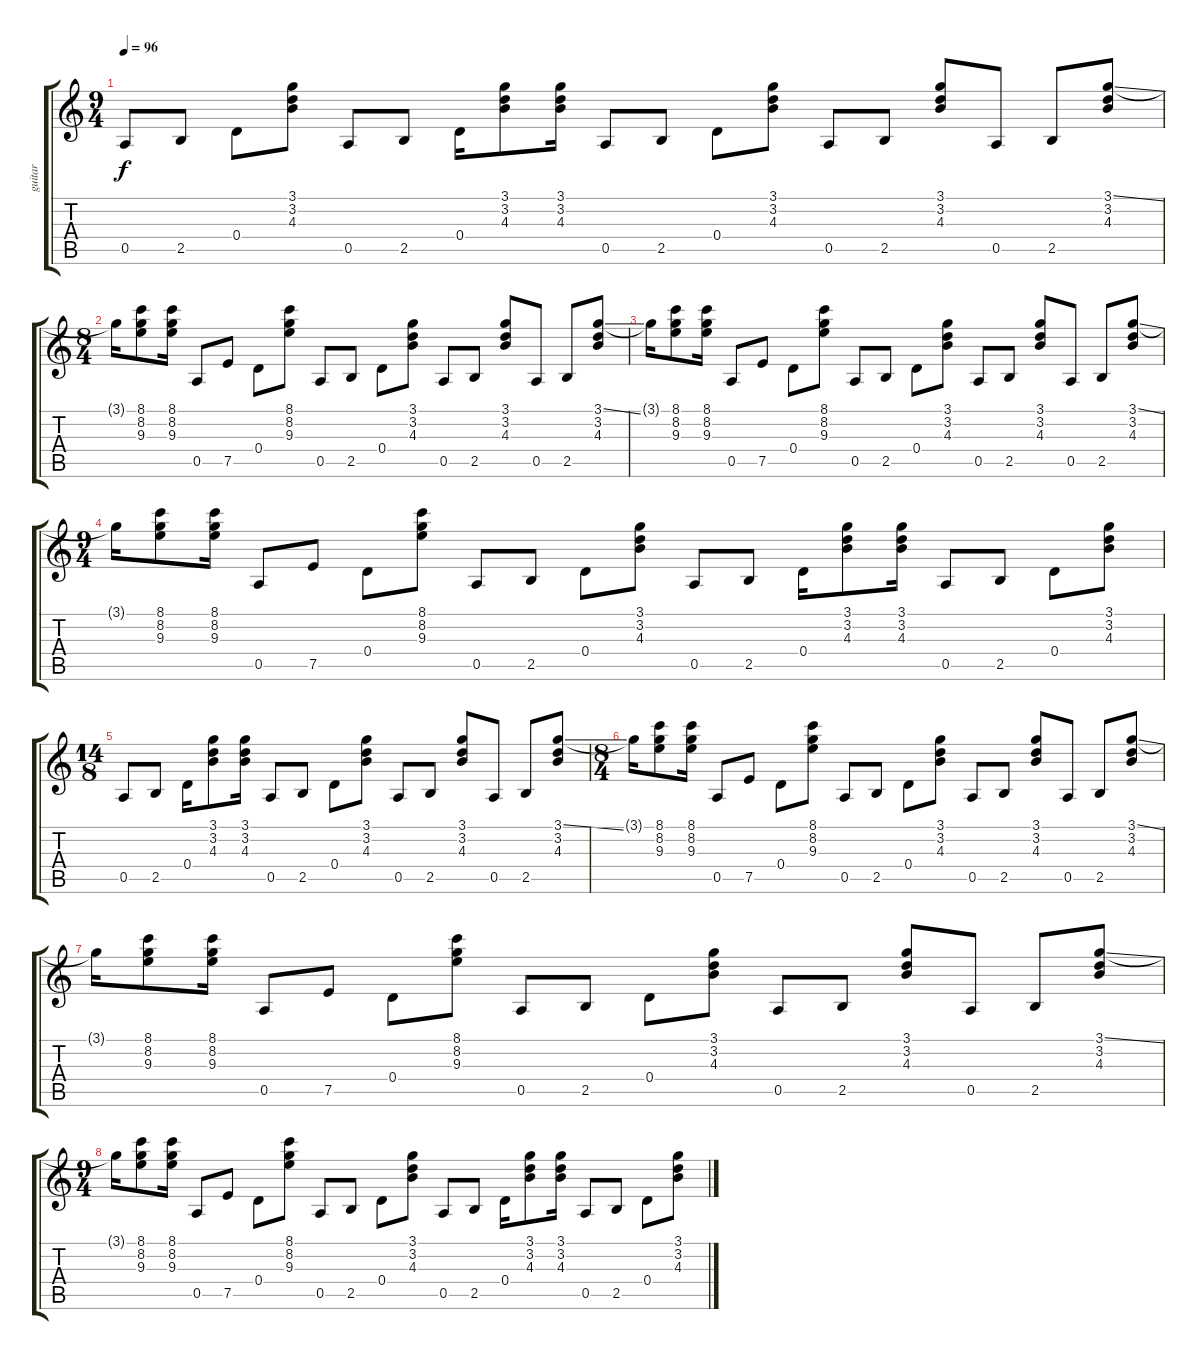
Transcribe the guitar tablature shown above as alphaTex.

\track ("guitar " "guitar ") {instrument acousticguitarnylon}
\staff {score tabs}
\tuning (E4 B3 G3 D3 A2 E2) {hide}
\ts (9 4)
\tempo 96
\clef g2
\ks c
0.5.8{dy f} 2.5.8 0.4.8 (3.1 3.2 4.3).8 0.5.8 2.5.8 0.4.16 (3.1 3.2 4.3).8 (3.1 3.2 4.3).16 0.5.8 2.5.8 0.4.8 (3.1 3.2 4.3).8 0.5.8 2.5.8 (3.1 3.2 4.3).8 0.5.8 2.5.8 (3.1{ss} 3.2 4.3).8 |
\ts (8 4)
3.1{t}.16 (8.1 8.2 9.3).8 (8.1 8.2 9.3).16 0.5.8 7.5.8 0.4.8 (8.1 8.2 9.3).8 0.5.8 2.5.8 0.4.8 (3.1 3.2 4.3).8 0.5.8 2.5.8 (3.1 3.2 4.3).8 0.5.8 2.5.8 (3.1{ss} 3.2 4.3).8 |
3.1{t}.16 (8.1 8.2 9.3).8 (8.1 8.2 9.3).16 0.5.8 7.5.8 0.4.8 (8.1 8.2 9.3).8 0.5.8 2.5.8 0.4.8 (3.1 3.2 4.3).8 0.5.8 2.5.8 (3.1 3.2 4.3).8 0.5.8 2.5.8 (3.1{ss} 3.2 4.3).8 |
\ts (9 4)
3.1{t}.16 (8.1 8.2 9.3).8 (8.1 8.2 9.3).16 0.5.8 7.5.8 0.4.8 (8.1 8.2 9.3).8 0.5.8 2.5.8 0.4.8 (3.1 3.2 4.3).8 0.5.8 2.5.8 0.4.16 (3.1 3.2 4.3).8 (3.1 3.2 4.3).16 0.5.8 2.5.8 0.4.8 (3.1 3.2 4.3).8 |
\ts (14 8)
0.5.8 2.5.8 0.4.16 (3.1 3.2 4.3).8 (3.1 3.2 4.3).16 0.5.8 2.5.8 0.4.8 (3.1 3.2 4.3).8 0.5.8 2.5.8 (3.1 3.2 4.3).8 0.5.8 2.5.8 (3.1{ss} 3.2 4.3).8 |
\ts (8 4)
3.1{t}.16 (8.1 8.2 9.3).8 (8.1 8.2 9.3).16 0.5.8 7.5.8 0.4.8 (8.1 8.2 9.3).8 0.5.8 2.5.8 0.4.8 (3.1 3.2 4.3).8 0.5.8 2.5.8 (3.1 3.2 4.3).8 0.5.8 2.5.8 (3.1{ss} 3.2 4.3).8 |
3.1{t}.16 (8.1 8.2 9.3).8 (8.1 8.2 9.3).16 0.5.8 7.5.8 0.4.8 (8.1 8.2 9.3).8 0.5.8 2.5.8 0.4.8 (3.1 3.2 4.3).8 0.5.8 2.5.8 (3.1 3.2 4.3).8 0.5.8 2.5.8 (3.1{ss} 3.2 4.3).8 |
\ts (9 4)
3.1{t}.16 (8.1 8.2 9.3).8 (8.1 8.2 9.3).16 0.5.8 7.5.8 0.4.8 (8.1 8.2 9.3).8 0.5.8 2.5.8 0.4.8 (3.1 3.2 4.3).8 0.5.8 2.5.8 0.4.16 (3.1 3.2 4.3).8 (3.1 3.2 4.3).16 0.5.8 2.5.8 0.4.8 (3.1 3.2 4.3).8
